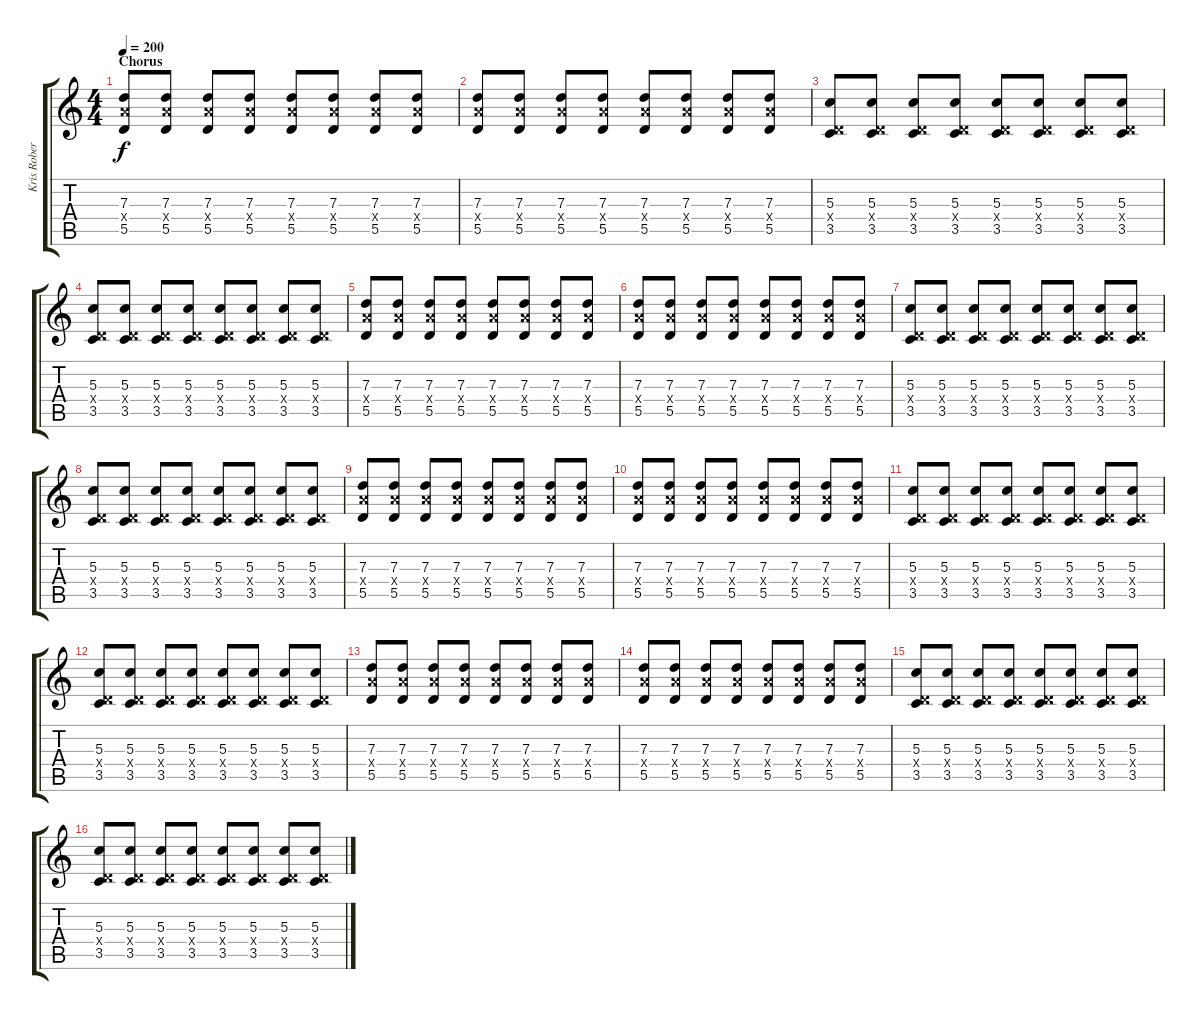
\track ("Kris Roberts" "Kris Rober") {instrument distortionguitar}
\staff {score tabs}
\tuning (E4 B3 G3 D3 A2 D2) {hide}
\ts (4 4)
\section ("" "Chorus")
\tempo 200
\clef g2
\ks c
(7.3 7.4{x} 5.5).8{dy f} (7.3 7.4{x} 5.5).8 (7.3 7.4{x} 5.5).8 (7.3 7.4{x} 5.5).8 (7.3 7.4{x} 5.5).8 (7.3 7.4{x} 5.5).8 (7.3 7.4{x} 5.5).8 (7.3 7.4{x} 5.5).8 |
(7.3 7.4{x} 5.5).8 (7.3 7.4{x} 5.5).8 (7.3 7.4{x} 5.5).8 (7.3 7.4{x} 5.5).8 (7.3 7.4{x} 5.5).8 (7.3 7.4{x} 5.5).8 (7.3 7.4{x} 5.5).8 (7.3 7.4{x} 5.5).8 |
(5.3 0.4{x} 3.5).8 (5.3 0.4{x} 3.5).8 (5.3 0.4{x} 3.5).8 (5.3 0.4{x} 3.5).8 (5.3 0.4{x} 3.5).8 (5.3 0.4{x} 3.5).8 (5.3 0.4{x} 3.5).8 (5.3 0.4{x} 3.5).8 |
(5.3 0.4{x} 3.5).8 (5.3 0.4{x} 3.5).8 (5.3 0.4{x} 3.5).8 (5.3 0.4{x} 3.5).8 (5.3 0.4{x} 3.5).8 (5.3 0.4{x} 3.5).8 (5.3 0.4{x} 3.5).8 (5.3 0.4{x} 3.5).8 |
(7.3 7.4{x} 5.5).8 (7.3 7.4{x} 5.5).8 (7.3 7.4{x} 5.5).8 (7.3 7.4{x} 5.5).8 (7.3 7.4{x} 5.5).8 (7.3 7.4{x} 5.5).8 (7.3 7.4{x} 5.5).8 (7.3 7.4{x} 5.5).8 |
(7.3 7.4{x} 5.5).8 (7.3 7.4{x} 5.5).8 (7.3 7.4{x} 5.5).8 (7.3 7.4{x} 5.5).8 (7.3 7.4{x} 5.5).8 (7.3 7.4{x} 5.5).8 (7.3 7.4{x} 5.5).8 (7.3 7.4{x} 5.5).8 |
(5.3 0.4{x} 3.5).8 (5.3 0.4{x} 3.5).8 (5.3 0.4{x} 3.5).8 (5.3 0.4{x} 3.5).8 (5.3 0.4{x} 3.5).8 (5.3 0.4{x} 3.5).8 (5.3 0.4{x} 3.5).8 (5.3 0.4{x} 3.5).8 |
(5.3 0.4{x} 3.5).8 (5.3 0.4{x} 3.5).8 (5.3 0.4{x} 3.5).8 (5.3 0.4{x} 3.5).8 (5.3 0.4{x} 3.5).8 (5.3 0.4{x} 3.5).8 (5.3 0.4{x} 3.5).8 (5.3 0.4{x} 3.5).8 |
(7.3 7.4{x} 5.5).8 (7.3 7.4{x} 5.5).8 (7.3 7.4{x} 5.5).8 (7.3 7.4{x} 5.5).8 (7.3 7.4{x} 5.5).8 (7.3 7.4{x} 5.5).8 (7.3 7.4{x} 5.5).8 (7.3 7.4{x} 5.5).8 |
(7.3 7.4{x} 5.5).8 (7.3 7.4{x} 5.5).8 (7.3 7.4{x} 5.5).8 (7.3 7.4{x} 5.5).8 (7.3 7.4{x} 5.5).8 (7.3 7.4{x} 5.5).8 (7.3 7.4{x} 5.5).8 (7.3 7.4{x} 5.5).8 |
(5.3 0.4{x} 3.5).8 (5.3 0.4{x} 3.5).8 (5.3 0.4{x} 3.5).8 (5.3 0.4{x} 3.5).8 (5.3 0.4{x} 3.5).8 (5.3 0.4{x} 3.5).8 (5.3 0.4{x} 3.5).8 (5.3 0.4{x} 3.5).8 |
(5.3 0.4{x} 3.5).8 (5.3 0.4{x} 3.5).8 (5.3 0.4{x} 3.5).8 (5.3 0.4{x} 3.5).8 (5.3 0.4{x} 3.5).8 (5.3 0.4{x} 3.5).8 (5.3 0.4{x} 3.5).8 (5.3 0.4{x} 3.5).8 |
(7.3 7.4{x} 5.5).8 (7.3 7.4{x} 5.5).8 (7.3 7.4{x} 5.5).8 (7.3 7.4{x} 5.5).8 (7.3 7.4{x} 5.5).8 (7.3 7.4{x} 5.5).8 (7.3 7.4{x} 5.5).8 (7.3 7.4{x} 5.5).8 |
(7.3 7.4{x} 5.5).8 (7.3 7.4{x} 5.5).8 (7.3 7.4{x} 5.5).8 (7.3 7.4{x} 5.5).8 (7.3 7.4{x} 5.5).8 (7.3 7.4{x} 5.5).8 (7.3 7.4{x} 5.5).8 (7.3 7.4{x} 5.5).8 |
(5.3 0.4{x} 3.5).8 (5.3 0.4{x} 3.5).8 (5.3 0.4{x} 3.5).8 (5.3 0.4{x} 3.5).8 (5.3 0.4{x} 3.5).8 (5.3 0.4{x} 3.5).8 (5.3 0.4{x} 3.5).8 (5.3 0.4{x} 3.5).8 |
(5.3 0.4{x} 3.5).8 (5.3 0.4{x} 3.5).8 (5.3 0.4{x} 3.5).8 (5.3 0.4{x} 3.5).8 (5.3 0.4{x} 3.5).8 (5.3 0.4{x} 3.5).8 (5.3 0.4{x} 3.5).8 (5.3 0.4{x} 3.5).8
